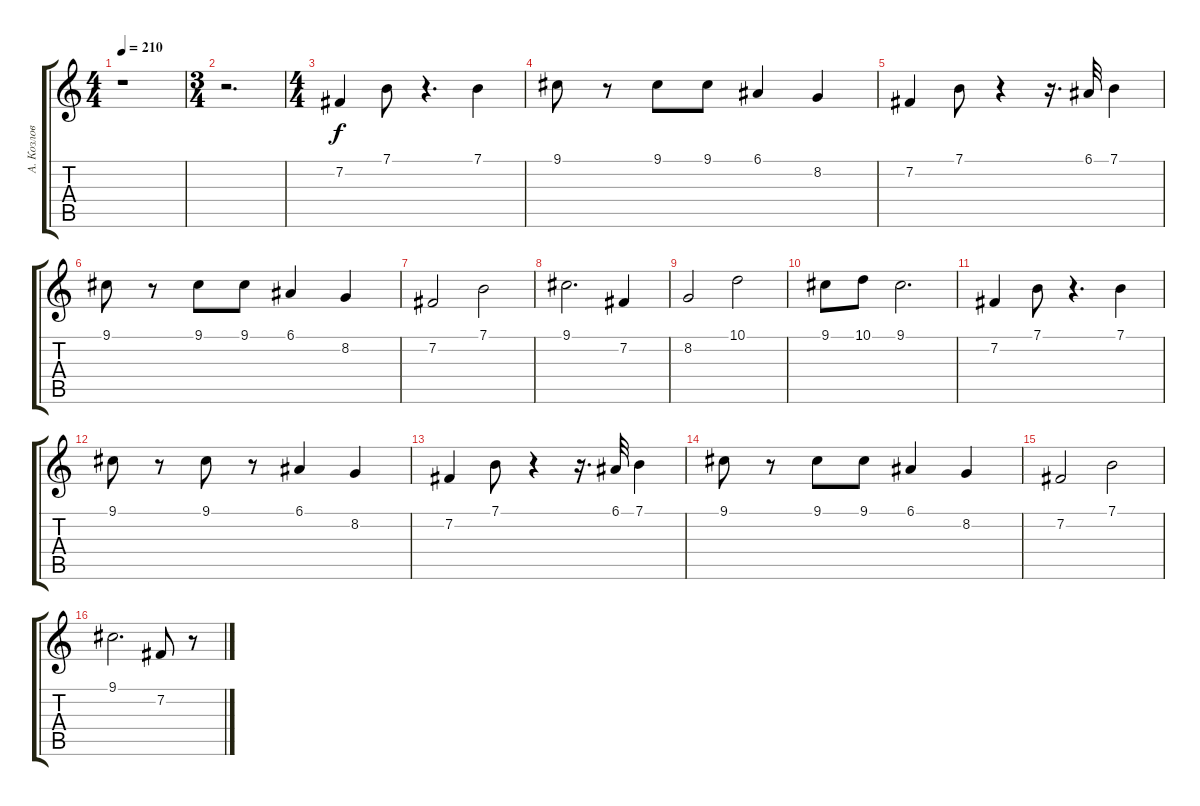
\track ("А. Козлов" "А. Козлов") {instrument trumpet}
\staff {score tabs}
\tuning (E4 B3 G3 D3 A2 E2) {hide}
\ts (4 4)
\tempo 210
\clef g2
\ks c
r.1{dy f} |
\ts (3 4)
r.2{d} |
\ts (4 4)
7.2.4 7.1.8 r.4{d} 7.1.4 |
9.1.8 r.8 9.1.8 9.1.8 6.1.4 8.2.4 |
7.2.4 7.1.8 r.4 r.16{d} 6.1.32 7.1.4 |
9.1.8 r.8 9.1.8 9.1.8 6.1.4 8.2.4 |
7.2.2 7.1.2 |
9.1.2{d} 7.2.4 |
8.2.2 10.1.2 |
9.1.8 10.1.8 9.1.2{d} |
7.2.4 7.1.8 r.4{d} 7.1.4 |
9.1.8 r.8 9.1.8 r.8 6.1.4 8.2.4 |
7.2.4 7.1.8 r.4 r.16{d} 6.1.32 7.1.4 |
9.1.8 r.8 9.1.8 9.1.8 6.1.4 8.2.4 |
7.2.2 7.1.2 |
9.1.2{d} 7.2.8 r.8
